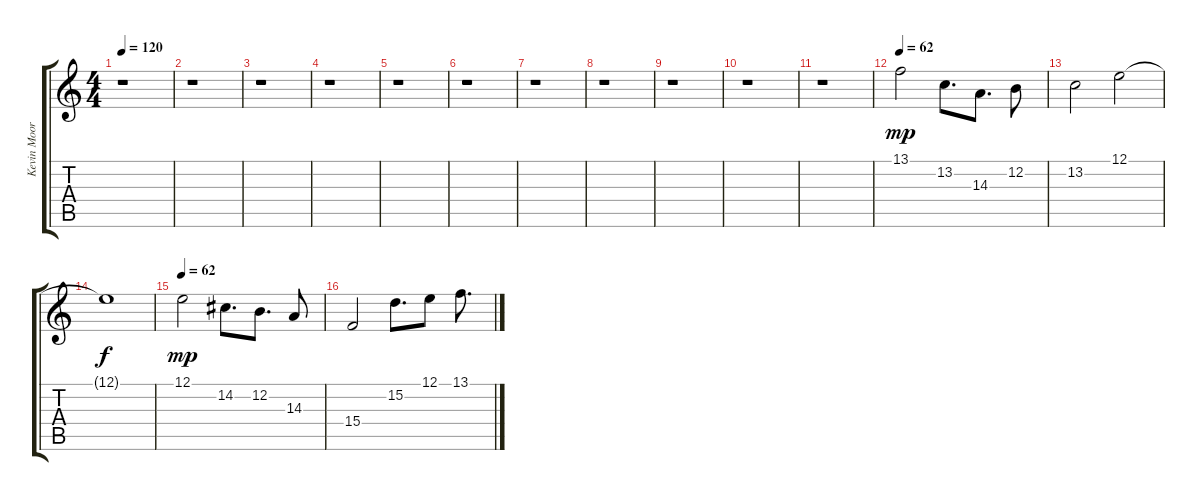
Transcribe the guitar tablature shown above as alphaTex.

\track ("Kevin Moore" "Kevin Moor") {instrument synthstrings1}
\staff {score tabs}
\tuning (E4 B3 G3 D3 A2 E2) {hide}
\ts (4 4)
\tempo 120
\clef g2
\ks c
r.1{dy mp} |
r.1 |
r.1 |
r.1 |
r.1 |
r.1 |
r.1 |
r.1 |
r.1 |
r.1 |
r.1 |
\tempo 62
13.1.2 13.2.8{d} 14.3.8{d} 12.2.8 |
13.2.2 12.1.2 |
12.1{t}.1{dy f} |
\tempo 62
12.1.2{dy mp} 14.2.8{d} 12.2.8{d} 14.3.8 |
15.4.2 15.2.8{d} 12.1.8 13.1.8{d}
